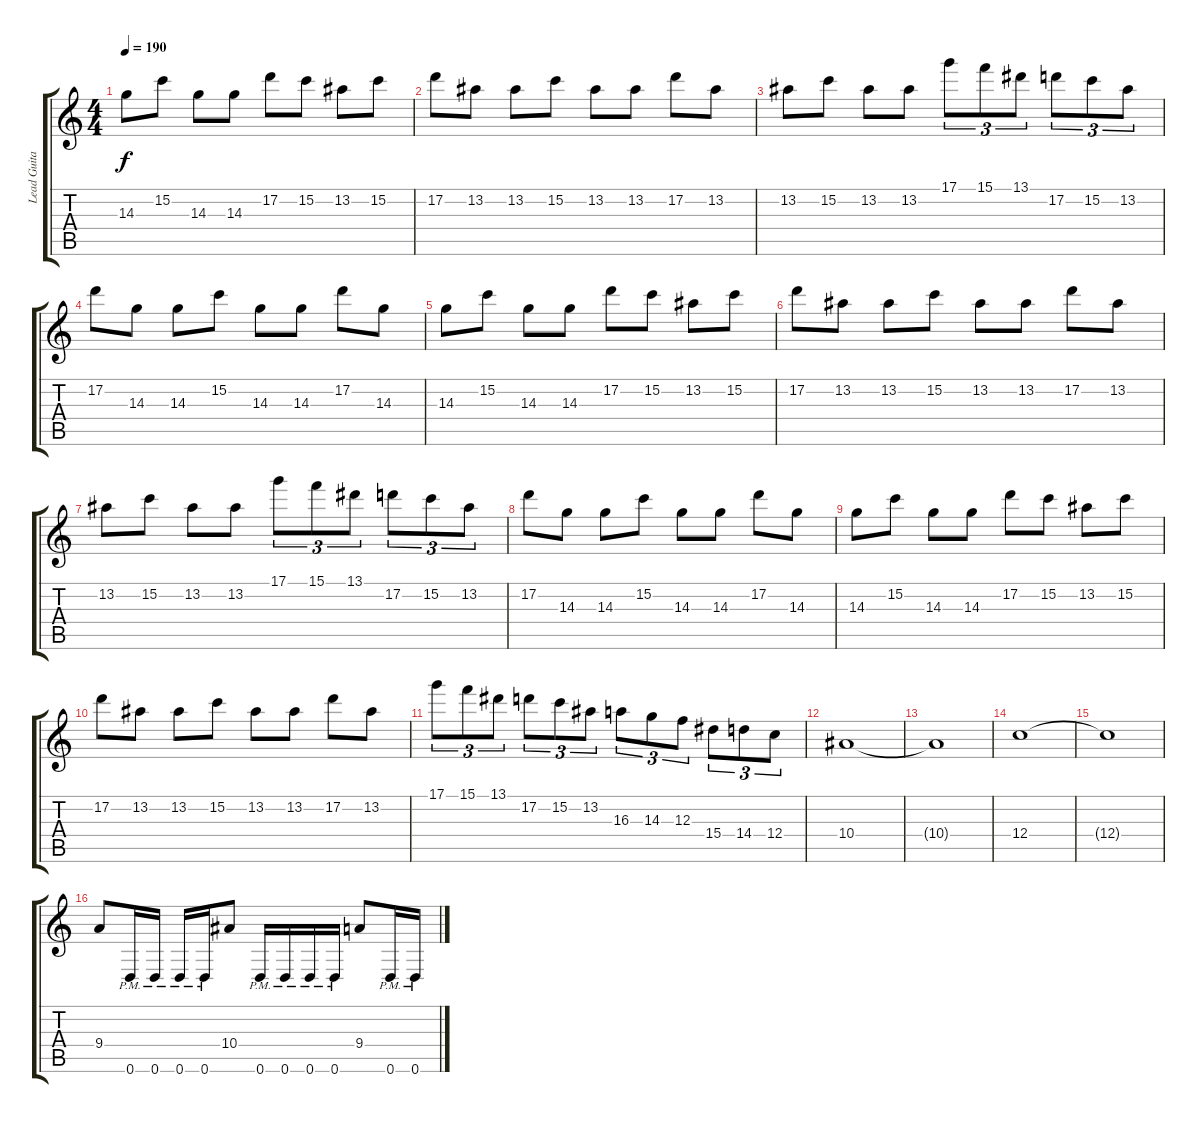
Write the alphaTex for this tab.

\track ("Lead Guitar" "Lead Guita") {instrument distortionguitar}
\staff {score tabs}
\tuning (D4 A3 F3 C3 G2 D2) {hide}
\ts (4 4)
\tempo 190
\clef g2
\ks c
14.3.8{dy f} 15.2.8 14.3.8 14.3.8 17.2.8 15.2.8 13.2.8 15.2.8 |
17.2.8 13.2.8 13.2.8 15.2.8 13.2.8 13.2.8 17.2.8 13.2.8 |
13.2.8 15.2.8 13.2.8 13.2.8 17.1.8{tu (3 2)} 15.1.8{tu (3 2)} 13.1.8{tu (3 2)} 17.2.8{tu (3 2)} 15.2.8{tu (3 2)} 13.2.8{tu (3 2)} |
17.2.8 14.3.8 14.3.8 15.2.8 14.3.8 14.3.8 17.2.8 14.3.8 |
14.3.8 15.2.8 14.3.8 14.3.8 17.2.8 15.2.8 13.2.8 15.2.8 |
17.2.8 13.2.8 13.2.8 15.2.8 13.2.8 13.2.8 17.2.8 13.2.8 |
13.2.8 15.2.8 13.2.8 13.2.8 17.1.8{tu (3 2)} 15.1.8{tu (3 2)} 13.1.8{tu (3 2)} 17.2.8{tu (3 2)} 15.2.8{tu (3 2)} 13.2.8{tu (3 2)} |
17.2.8 14.3.8 14.3.8 15.2.8 14.3.8 14.3.8 17.2.8 14.3.8 |
14.3.8 15.2.8 14.3.8 14.3.8 17.2.8 15.2.8 13.2.8 15.2.8 |
17.2.8 13.2.8 13.2.8 15.2.8 13.2.8 13.2.8 17.2.8 13.2.8 |
17.1.8{tu (3 2)} 15.1.8{tu (3 2)} 13.1.8{tu (3 2)} 17.2.8{tu (3 2)} 15.2.8{tu (3 2)} 13.2.8{tu (3 2)} 16.3.8{tu (3 2)} 14.3.8{tu (3 2)} 12.3.8{tu (3 2)} 15.4.8{tu (3 2)} 14.4.8{tu (3 2)} 12.4.8{tu (3 2)} |
10.4.1 |
10.4{t}.1 |
12.4.1 |
12.4{t}.1 |
9.4.8 0.6{pm}.16 0.6{pm}.16 0.6{pm}.16 0.6{pm}.16 10.4.8 0.6{pm}.16 0.6{pm}.16 0.6{pm}.16 0.6{pm}.16 9.4.8 0.6{pm}.16 0.6{pm}.16
